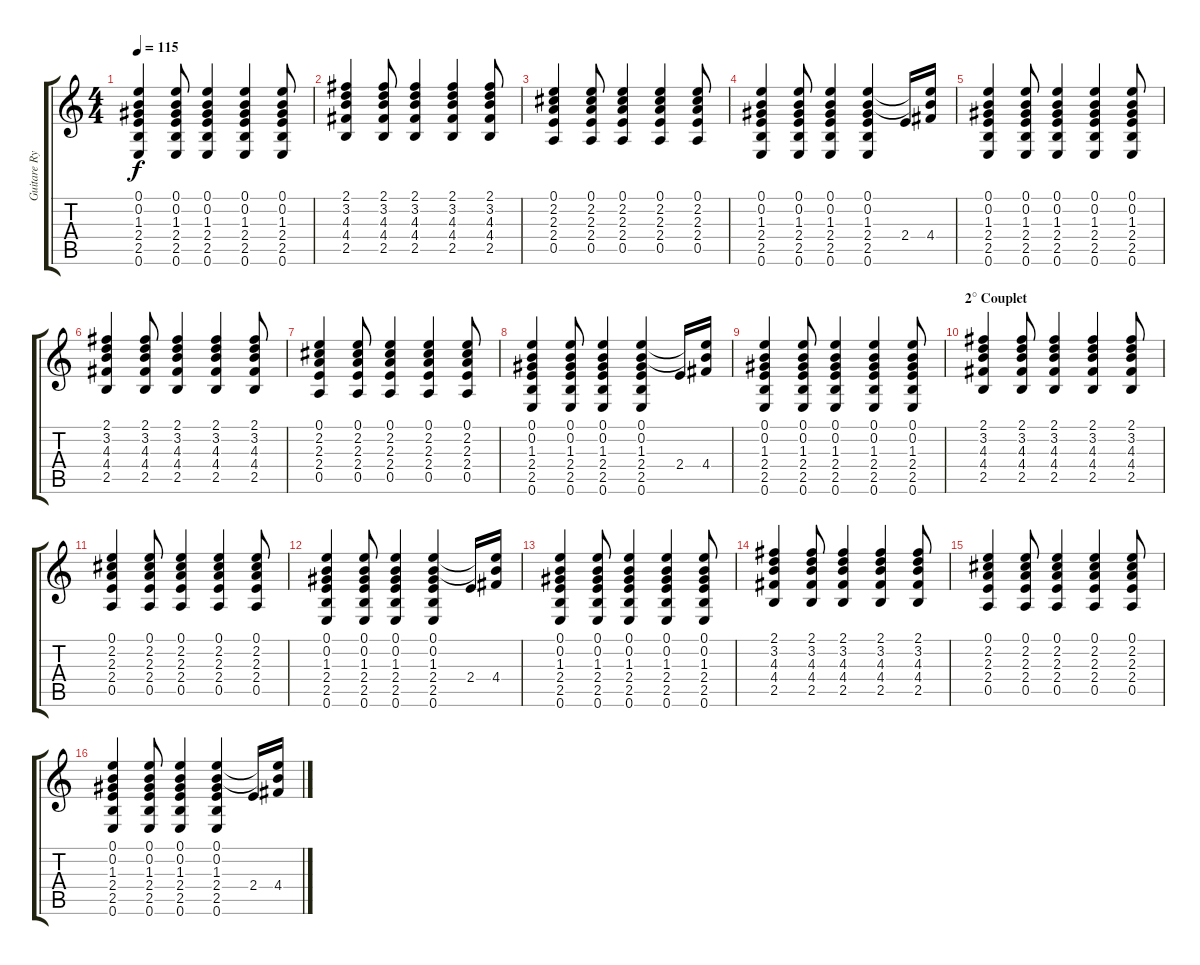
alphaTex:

\track ("Guitare Rythmique" "Guitare Ry") {instrument acousticguitarnylon}
\staff {score tabs}
\tuning (E4 B3 G3 D3 A2 E2) {hide}
\ts (4 4)
\tempo 115
\clef g2
\ks c
(0.1 0.2 1.3 2.4 2.5 0.6).4{dy f} (0.1 0.2 1.3 2.4 2.5 0.6).8 (0.1 0.2 1.3 2.4 2.5 0.6).4 (0.1 0.2 1.3 2.4 2.5 0.6).4 (0.1 0.2 1.3 2.4 2.5 0.6).8 |
(2.1 3.2 4.3 4.4 2.5).4 (2.1 3.2 4.3 4.4 2.5).8 (2.1 3.2 4.3 4.4 2.5).4 (2.1 3.2 4.3 4.4 2.5).4 (2.1 3.2 4.3 4.4 2.5).8 |
(0.1 2.2 2.3 2.4 0.5).4 (0.1 2.2 2.3 2.4 0.5).8 (0.1 2.2 2.3 2.4 0.5).4 (0.1 2.2 2.3 2.4 0.5).4 (0.1 2.2 2.3 2.4 0.5).8 |
(0.1 0.2 1.3 2.4 2.5 0.6).4 (0.1 0.2 1.3 2.4 2.5 0.6).8 (0.1 0.2 1.3 2.4 2.5 0.6).4 (0.1 0.2 1.3 2.4 2.5 0.6).4 2.4.16 (0.1{t} 0.2{t} 4.4).16 |
(0.1 0.2 1.3 2.4 2.5 0.6).4 (0.1 0.2 1.3 2.4 2.5 0.6).8 (0.1 0.2 1.3 2.4 2.5 0.6).4 (0.1 0.2 1.3 2.4 2.5 0.6).4 (0.1 0.2 1.3 2.4 2.5 0.6).8 |
(2.1 3.2 4.3 4.4 2.5).4 (2.1 3.2 4.3 4.4 2.5).8 (2.1 3.2 4.3 4.4 2.5).4 (2.1 3.2 4.3 4.4 2.5).4 (2.1 3.2 4.3 4.4 2.5).8 |
(0.1 2.2 2.3 2.4 0.5).4 (0.1 2.2 2.3 2.4 0.5).8 (0.1 2.2 2.3 2.4 0.5).4 (0.1 2.2 2.3 2.4 0.5).4 (0.1 2.2 2.3 2.4 0.5).8 |
(0.1 0.2 1.3 2.4 2.5 0.6).4 (0.1 0.2 1.3 2.4 2.5 0.6).8 (0.1 0.2 1.3 2.4 2.5 0.6).4 (0.1 0.2 1.3 2.4 2.5 0.6).4 2.4.16 (0.1{t} 0.2{t} 4.4).16 |
(0.1 0.2 1.3 2.4 2.5 0.6).4 (0.1 0.2 1.3 2.4 2.5 0.6).8 (0.1 0.2 1.3 2.4 2.5 0.6).4 (0.1 0.2 1.3 2.4 2.5 0.6).4 (0.1 0.2 1.3 2.4 2.5 0.6).8 |
\section ("" "2° Couplet")
(2.1 3.2 4.3 4.4 2.5).4 (2.1 3.2 4.3 4.4 2.5).8 (2.1 3.2 4.3 4.4 2.5).4 (2.1 3.2 4.3 4.4 2.5).4 (2.1 3.2 4.3 4.4 2.5).8 |
(0.1 2.2 2.3 2.4 0.5).4 (0.1 2.2 2.3 2.4 0.5).8 (0.1 2.2 2.3 2.4 0.5).4 (0.1 2.2 2.3 2.4 0.5).4 (0.1 2.2 2.3 2.4 0.5).8 |
(0.1 0.2 1.3 2.4 2.5 0.6).4 (0.1 0.2 1.3 2.4 2.5 0.6).8 (0.1 0.2 1.3 2.4 2.5 0.6).4 (0.1 0.2 1.3 2.4 2.5 0.6).4 2.4.16 (0.1{t} 0.2{t} 4.4).16 |
(0.1 0.2 1.3 2.4 2.5 0.6).4 (0.1 0.2 1.3 2.4 2.5 0.6).8 (0.1 0.2 1.3 2.4 2.5 0.6).4 (0.1 0.2 1.3 2.4 2.5 0.6).4 (0.1 0.2 1.3 2.4 2.5 0.6).8 |
(2.1 3.2 4.3 4.4 2.5).4 (2.1 3.2 4.3 4.4 2.5).8 (2.1 3.2 4.3 4.4 2.5).4 (2.1 3.2 4.3 4.4 2.5).4 (2.1 3.2 4.3 4.4 2.5).8 |
(0.1 2.2 2.3 2.4 0.5).4 (0.1 2.2 2.3 2.4 0.5).8 (0.1 2.2 2.3 2.4 0.5).4 (0.1 2.2 2.3 2.4 0.5).4 (0.1 2.2 2.3 2.4 0.5).8 |
(0.1 0.2 1.3 2.4 2.5 0.6).4 (0.1 0.2 1.3 2.4 2.5 0.6).8 (0.1 0.2 1.3 2.4 2.5 0.6).4 (0.1 0.2 1.3 2.4 2.5 0.6).4 2.4.16 (0.1{t} 0.2{t} 4.4).16
